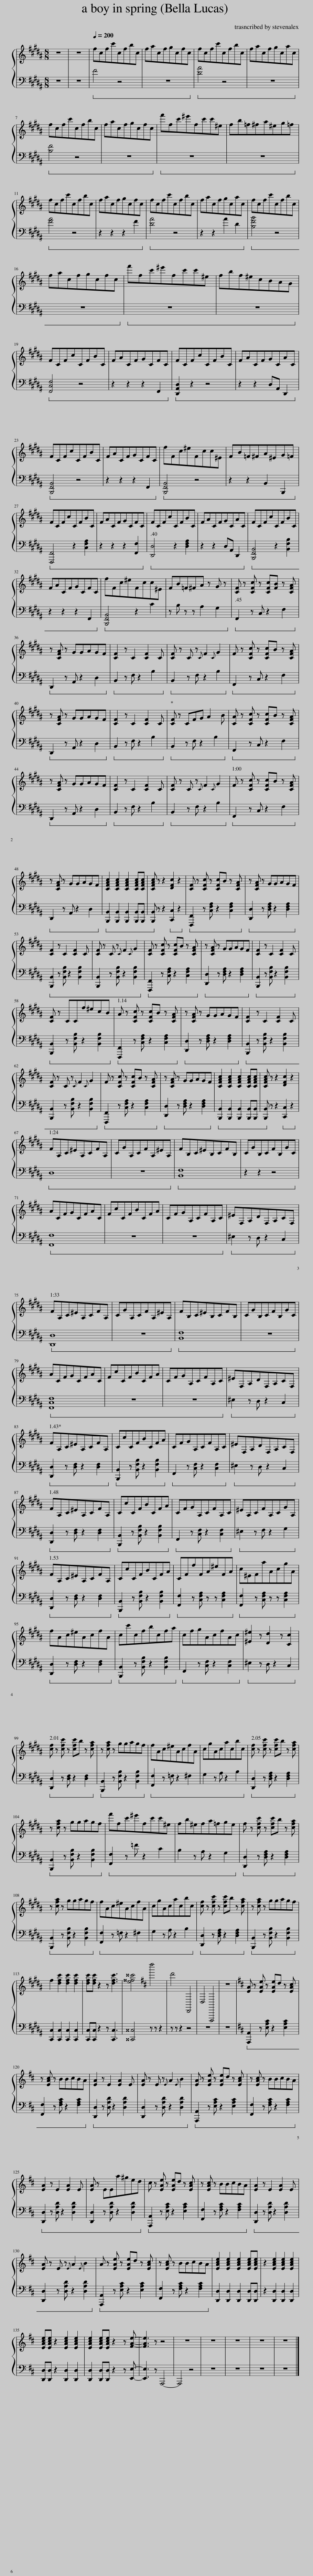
X:1
%%score { 1 | 2 }
L:1/8
M:8/8
I:linebreak $
K:B
V:1 treble
V:2 bass
V:1
 z8 | z8 |[Q:1/4=200] fcfc'cfbc | facfgcfc | fcfc'cfbc | %5
 facfgcac |$ fcfc'cfbc | facfgcfc | f'fc'^e'fc'c'^e | fb=f^fa^eg=f |$ %10
 fcfc'cfbc | facfgcfc | fcfc'cfbc | facfgcac | fcfc'cfbc |$ %15
 facfgcfc | f'fc'^e'fc'c'^e | fbf^ecBAG |$ FCFcCFBC | FACFGCFC | %20
 FCFcCFBC | FACFGCAC |$ FCFcCFBC | FACFGCFC | fFc^eFcc^E | %25
 FB=F^FA^EG=F |$ FCFcCFBC | FACFGCFC | FCFcCFBC | FACFGCAC | %30
 FCFcCFBC |$ FACFGCFC | fFc^eFcc^E | FB=F^FA z G z | [CF] z [CFc] z [CFc][FB] z [CFA] |$ %35
 z [CFA] z GGAGF | [CF]2 z C2 [CF]2 C | [CF] z C z{C} F2{C} G2 | F z [CFc] z [CFc]B z [CFA] |$ z [CFA] z GGAGF | %40
 [CF]2 z C2 [CF]2 C | [CF] z CFG A2 B | [CA] z [CFc] z [CFc]B z [CFA] |$ z [CFA] z GGAGF | [CF]2 z C2 [CF]2 C | %45
 [CF] z C z{C} F2{C} G2 | F z [CFc] z [CFc]B z [CFA] |$ z [CFA] z GGAGF | [CFAc]2 [CFAc]2 [CFAc]2 [CFAc][CFAc] | [CFAc] z z2 [DFc]2 z2 | %50
 [CF] z [CFc] z [CFc]B z [CFA] | z [CFA] z GGAGF |$ [CF]2 z C2 [CF]2 C | [CF] z C z{C} F2{C} G2 | [CF] z [CFc] z [CFc]B z [CFA] | %55
 z [CFA] z GGAGF | [CF]2 z C2 [CF]2 C |$ [CF] z CCf^ecB | A z [CFc] z [CFc]B z [CFA] | z [CFA] z GGAGF | %60
 [CF]2 z C2 [CF]2 C |$ [CF] z C z{C} F2{C} G2 | F z [CFc] z [CFc]B z [CFA] | z [CFA] z GGAGF | [CFAc]2 [CFAc]2 [CFAc]2 [CFAc][CFAc] | %65
 [CFAc] z z2 [DFc]2 z2 |$ FA,C^EA,CFA, | CGA,CFA,^EA, | FB,C^EB,CFB, | CGB,CFB,GC |$ %70
 ACFGCFAC | FcCFBCFA | CFGA,CFA,C | ^EF,A,DF,A,CF, |$ FA,C^EA,CFA, | %75
 CGA,CFA,^EA, | FB,C^EB,CFB, | CGB,CFB,GC |$ ACFGCFAC | FcCFBCFA | %80
 CFGA,CFA,C | ^EF,A,DF,A,CF, |$ FA,C^EA,CFA, | CcCFBCFA | CFGA,CFA,C | %85
 ^EF,A,DF,A,CF, |$ FA,C^EA,CFA, | CcCFBCFA | CFGA,CFA,C | ^EA,CFA,CGA, |$ %90
 FA,C^EA,CFA, | CcCFBCFA | CFfFA^eFA | c^EFaAcgA |$ fAc^eAcfA | %95
 cc'cfbcfa | cfgAcfAc | [^E^e]2 z [Dd]2 z [Cc]2 |$ [cf] z [cfc'] z [cfc']b z [cfa] | z [cfa] z ggagf | %100
 fAc^eAcfA | cgAcacbc | [cf] z [cfc'] z [cfc']b z [cfa] |$ z [cfa] z ggagf | f'fc'^e'fc'c'^e | %105
 fb^efa=fge | f z [cfc'] z [cfc']b z [cfa] |$ z [cfa] z ggagf | fAc^eAcfA | cgAcacbc | %110
 [cf] z [cfc'] z [cfc']b z [cfa] | z [cfa] z ggagf |$ f2 [dfc']2 [dfc']2 [dfc']2 | [dfc'][dfc'] z2 z [dfc']3 | [e^^f^^c']4 =d''4 | %115
 =d'4 =D,,4 | =D,4 =D,,,4 | z8 |[K:D] [EA] z [EAe] z [EAe]d z [EAc] |$ z [EAc] z BBcBA | %120
 [EA]2 z E2 [EA]2 E | [EA] z E z{E} A2{E} B2 | [EA] z [EAe] z [EAe]d z [EAc] | z [EAc] z BBcBA |$ [EA]2 z E2 [EA]2 E | %125
 [EA] z EEa^ged | c z [EAe] z [EAe]d z [EAc] | z [EAc] z BBcBA | [EA]2 z E2 [EA]2 E |$ [EA] z E z{E} A2{E} B2 | %130
 A z [EAe] z [EAe]d z [EAc] | z [EAc] z BBcBA | [EAce]2 [EAce]2 [EAce]2 [EAce][EAce] | z2 [EAce]2 [EAce]2 [EAce]2 |$ [EAce][EAce] z2 [EAce]2 [EAce]2 | %135
 [EAce]2 [EAce][EAce] z2 z [FAe]- | [FAe]3 z z4 | z8 | z8 | z8 | %140
 z8 | z8 |] %142
V:2
 z8 | z8 |!ped! F4 z4 | z8!ped-up! |!ped! [DA]4 z4 | %5
 z8!ped-up! |$!ped! [B,F]4 z4 | z8!ped-up! |!ped! z8 | z8!ped-up! |$ %10
!ped! [FA]4 z4 | z2 z2 z2 F2!ped-up! |!ped! [DA]4 z4 | z2 z2 A2 D2!ped-up! |!ped! [B,FB]4 z4 |$ %15
 z8!ped-up! |!ped! z8 | z8!ped-up! |$!ped! [F,,C,F,]4 z4 | z2 z2 z2 F,,2!ped-up! | %20
!ped! [D,,A,,D,]2 z2 z4 | z2 z2 D,A,, D,,2!ped-up! |$!ped! [B,,,F,,B,,]4 z4 | z2 z2 z2 F,,2!ped-up! |!ped! [B,,,F,,B,,]4 z4 | %25
 z2 z2 B,,2 B,,,2!ped-up! |$!ped! [F,,,F,,]4 z2 [C,F,A,]2 | z2 z2 z2 [F,,F,]2!ped-up! |!ped! [D,,D,]4 z2 [D,F,A,]2 | z2 z2 D,A,, D,,2!ped-up! | %30
!ped! [B,,,F,,B,,]4 z2 [B,,F,B,]2 |$ z2 z2 z2 F,,2!ped-up! |!ped! [B,,,F,,B,,]4 z2 C2 | z B, z z A,2 G,2!ped-up! |!ped! F,,2 z C, z2 F,2!ped-up! |$ %35
!ped! D,,2 z A,, z2 D,2!ped-up! |!ped! B,,2 z F, z2 B,2!ped-up! |!ped! B,,2 z F, z2 B,2!ped-up! |!ped! F,,2 z C, z2 F,2!ped-up! |$!ped! D,,2 z A,, z2 D,2!ped-up! | %40
!ped! B,,2 z F, z2 B,2!ped-up! |!ped! B,,2 z F, z2 B,2!ped-up! |!ped! F,,2 z C, z2 F,2!ped-up! |$!ped! D,,2 z A,, z2 D,2!ped-up! |!ped! B,,2 z F, z2 B,2!ped-up! | %45
!ped! B,,2 z F, z2 B,2!ped-up! |!ped! F,,2 z C, z2 F,2!ped-up! |$!ped! D,,2 z A,, z2 D,2!ped-up! |!ped! [B,,,B,,]2 [B,,,B,,]2 [B,,,B,,]2 [B,,,B,,][B,,,B,,] | [B,,,B,,]!ped-up! z z2!ped! [C,,C,]2 z2!ped-up! | %50
!ped! [F,,,F,,]2 z [C,F,A,] z2 [C,F,A,]2!ped-up! |!ped! [D,,D,]2 z [D,F,A,] z2 [D,F,A,]2!ped-up! |$!ped! [B,,,B,,]2 z [B,,F,B,] z2 [B,,F,B,]2 | [B,,,B,,]2 z [B,,F,B,] z2 [B,,F,B,]2!ped-up! |!ped! [F,,,F,,]2 z [C,F,A,] z2 [C,F,A,]2!ped-up! | %55
!ped! [D,,D,]2 z [D,F,A,] z2 [D,F,A,]2!ped-up! |!ped! [B,,,B,,]2 z [B,,F,B,] z2 [B,,F,B,]2!ped-up! |$!ped! [B,,,B,,]2 z [B,,F,B,] z2 [B,,F,B,]2!ped-up! |!ped! [F,,,F,,]2 z [C,F,A,] z2 [C,F,A,]2!ped-up! |!ped! [D,,D,]2 z [D,F,A,] z2 [D,F,A,]2!ped-up! | %60
!ped! [B,,,B,,]2 z [B,,F,B,] z2 [B,,F,B,]2 |$ [B,,,B,,]2 z [B,,F,B,] z2 [B,,F,B,]2!ped-up! |!ped! [F,,,F,,]2 z [C,F,A,] z2 [C,F,A,]2!ped-up! |!ped! [D,,D,]2 z [D,F,A,] z2 [D,F,A,]2!ped-up! |!ped! [B,,,B,,]2 [B,,,B,,]2 [B,,,B,,]2 [B,,,B,,][B,,,B,,] | %65
 [B,,,B,,]!ped-up! z z2!ped! [C,,C,]2 z2!ped-up! |$!ped! D,8 | z8!ped-up! |!ped! [B,,F,]8 | z2 z2 z4!ped-up! |$ %70
!ped! [F,,F,]8 | z8 | z8!ped-up! |!ped! ^E,2 z D, z2 C,2!ped-up! |$!ped! [D,,D,]8 | %75
 z8!ped-up! |!ped! [B,,F,]8 | z8!ped-up! |$!ped! [F,,C,F,]8 | z8 | %80
 z8!ped-up! |!ped! ^E,2 z D, z2 C,2!ped-up! |$!ped! [D,,D,]2 z [D,F,] z2 [D,F,]2!ped-up! |!ped! [B,,,B,,]2 z [B,,F,B,] z2 [B,,F,B,]2!ped-up! |!ped! F,,2 z [C,F,] z2 [C,F,]2!ped-up! | %85
!ped! ^E,2 z D, z2 C,2!ped-up! |$!ped! [D,,D,]2 z [D,F,] z2 [D,F,]2!ped-up! |!ped! [B,,,B,,]2 z [B,,F,B,] z2 [B,,F,B,]2!ped-up! |!ped! F,,2 z [C,F,] z2 [C,F,]2!ped-up! |!ped! ^E,2 z F, z2 G,2!ped-up! |$ %90
!ped! [D,,D,]2 z [D,F,] z2 [D,F,]2!ped-up! |!ped! [B,,,B,,]2 z [B,,F,B,] z2 [B,,F,B,]2!ped-up! |!ped! [F,,F,]2 z [C,F,A,] z z [C,F,A,]2!ped-up! |!ped! [F,,F,]2 z [C,F,A,] z z [C,F,A,]2!ped-up! |$!ped! [D,,D,]2 z [D,F,] z2 [D,F,]2!ped-up! | %95
!ped! [B,,,B,,]2 z [B,,F,B,] z2 [B,,F,B,]2!ped-up! |!ped! F,,2 z [C,F,] z2 [C,F,]2!ped-up! |!ped! ^E,2 z D, z2 C,2!ped-up! |$!ped! [D,,D,]2 z [D,F,] z2 [D,F,]2!ped-up! |!ped! [B,,,B,,]2 z [B,,F,B,] z2 [B,,F,B,]2!ped-up! | %100
!ped! [F,,F,]2 z =F, z2 ^F,2 | G,2 z A, z2 B,2!ped-up! |!ped! [D,,D,]2 z [D,F,A,] z2 [D,F,A,]2!ped-up! |$!ped! [B,,,B,,]2 z [B,,F,B,] z2 [B,,F,B,]2!ped-up! |!ped! [F,,F,]2 z =F z2 C2 | %105
 B,2 z A, z2 G,2!ped-up! |!ped! [D,,D,]2 z [D,F,A,] z2 [D,F,A,]2!ped-up! |$!ped! [B,,,B,,]2 z [B,,F,B,] z2 [B,,F,B,]2!ped-up! |!ped! [F,,F,]2 z =F, z2 ^F,2 | G,2 z A, z2 B,2!ped-up! | %110
!ped! [D,,D,]2 z [D,F,A,] z2 [D,F,A,]2!ped-up! |!ped! [B,,,B,,]2 z [B,,F,B,] z2 [B,,F,B,]2!ped-up! |$ [C,,C,]2 [C,,C,]2 [C,,C,]2 [C,,C,]2 | [C,,C,][C,,C,] z2 z [C,,C,]3 | [^^C,,^^C,]4 z z z2 | %115
 z z z2 z4 | z8 | z8 |[K:D]!ped! [A,,,A,,]2 z [E,A,C] z2 [E,A,C]2 |$ [F,,F,]2 z [F,A,C] z2 [F,A,C]2!ped-up! | %120
!ped! [D,,D,]2 z [D,A,D] z2 [D,A,D]2 | [D,,D,]2 z [D,A,D] z2 [D,A,D]2!ped-up! |!ped! [A,,,A,,]2 z [E,A,C] z2 [E,A,C]2 | [F,,F,]2 z [F,A,C] z2 [F,A,C]2!ped-up! |$!ped! [D,,D,]2 z [D,A,D] z2 [D,A,D]2 | %125
 [D,,D,]2 z [D,A,D] z2 [D,A,D]2!ped-up! |!ped! [A,,,A,,]2 z [E,A,C] z2 [E,A,C]2 | [F,,F,]2 z [F,A,C] z2 [F,A,C]2!ped-up! |!ped! [D,,D,]2 z [D,A,D] z2 [D,A,D]2 |$ [D,,D,]2 z [D,A,D] z2 [D,A,D]2!ped-up! | %130
!ped! [A,,,A,,]2 z [E,A,C] z2 [E,A,C]2 | [F,,F,]2 z [F,A,C] z2 [F,A,C]2!ped-up! | [D,,D,]2 [D,,D,]2 [D,,D,]2 [D,,D,][D,,D,] | z2 [D,,D,]2 [D,,D,]2 [D,,D,]2 |$ [D,,D,][D,,D,] z2 [D,,D,]2 [D,,D,]2 | %135
 [D,,D,]2 [D,,D,][D,,D,] z2 z [E,,E,]- | [E,,E,]3 z A,,,4- | A,,,4 z4 | z8 | z8 | %140
 z8 | z8 |] %142
